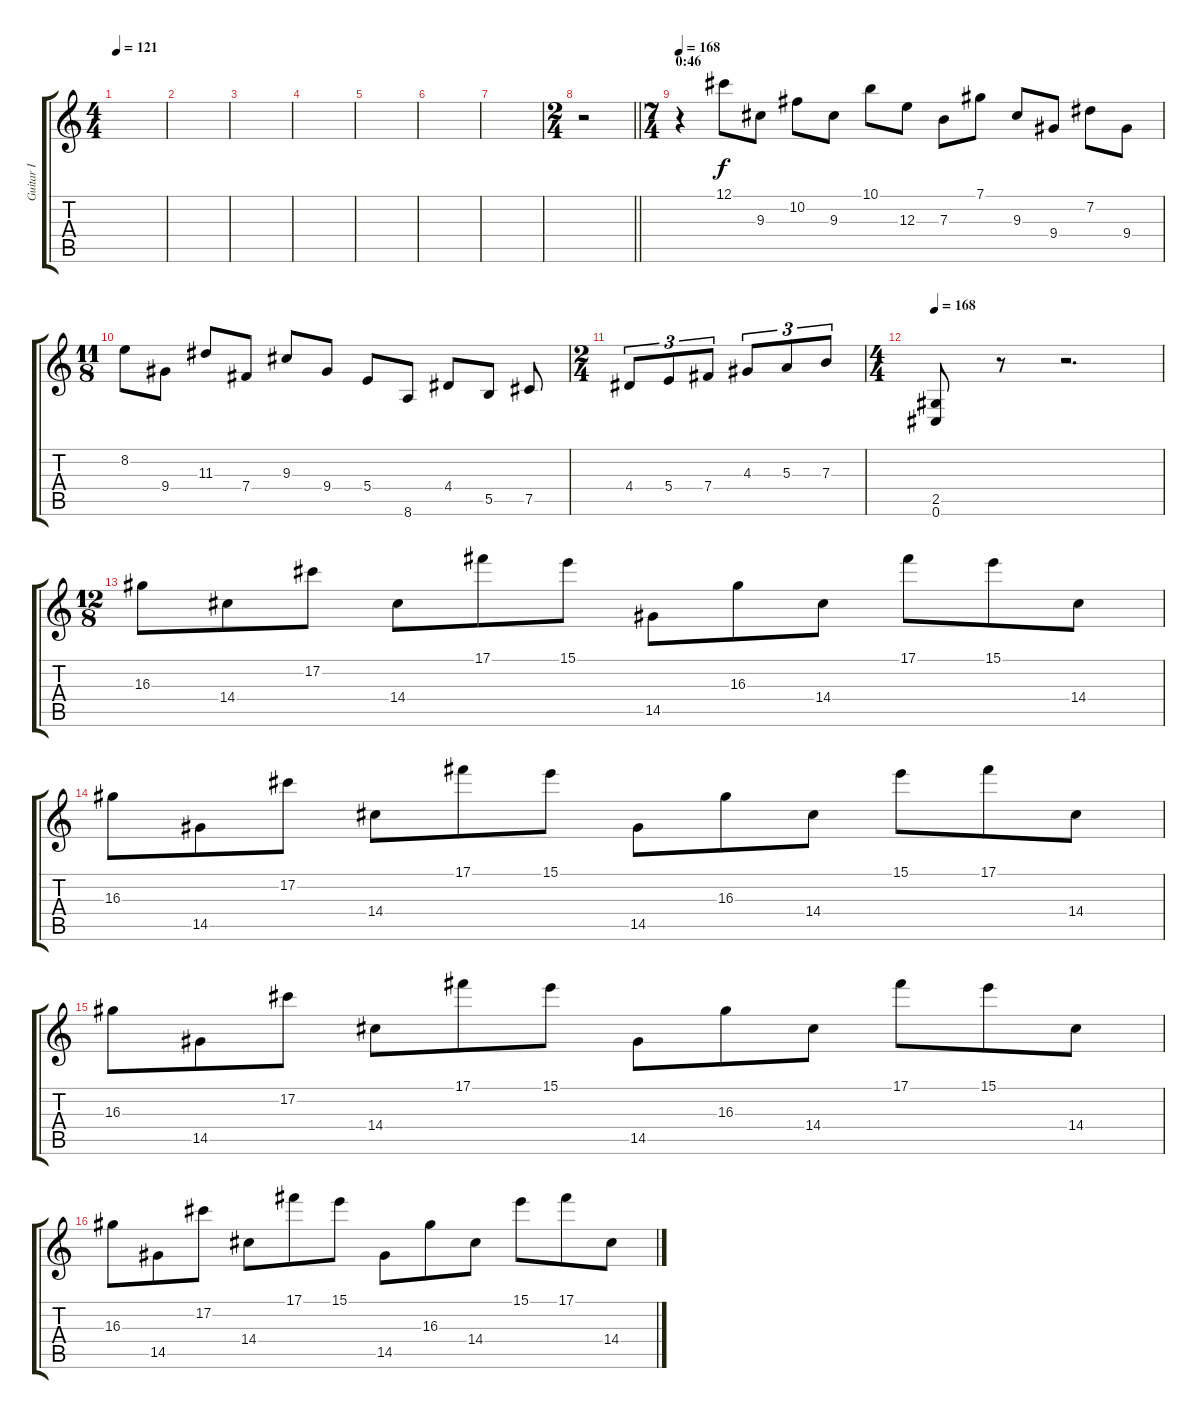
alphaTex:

\track ("Guitar I" "Guitar I") {instrument distortionguitar}
\staff {score tabs}
\tuning (Db4 Ab3 E3 B2 Gb2 Db2) {hide}
\ts (4 4)
\tempo 121
\clef g2
\ks c
|
|
|
|
|
|
|
\ts (2 4)
\barLineRight lightlight
r.2 |
\ts (7 4)
\section ("" "0:46")
\tempo 168
r.4 12.1.8 9.3.8 10.2.8 9.3.8 10.1.8 12.3.8 7.3.8 7.1.8 9.3.8 9.4.8 7.2.8 9.4.8 |
\ts (11 8)
8.2.8 9.4.8 11.3.8 7.4.8 9.3.8 9.4.8 5.4.8 8.6.8 4.4.8 5.5.8 7.5.8 |
\ts (2 4)
4.4.8{tu (3 2)} 5.4.8{tu (3 2)} 7.4.8{tu (3 2)} 4.3.8{tu (3 2)} 5.3.8{tu (3 2)} 7.3.8{tu (3 2)} |
\ts (4 4)
\tempo 168
(2.5 0.6).8 r.8 r.2{d} |
\ts (12 8)
16.3.8 14.4.8 17.2.8 14.4.8 17.1.8 15.1.8 14.5.8 16.3.8 14.4.8 17.1.8 15.1.8 14.4.8 |
16.3.8 14.5.8 17.2.8 14.4.8 17.1.8 15.1.8 14.5.8 16.3.8 14.4.8 15.1.8 17.1.8 14.4.8 |
16.3.8 14.5.8 17.2.8 14.4.8 17.1.8 15.1.8 14.5.8 16.3.8 14.4.8 17.1.8 15.1.8 14.4.8 |
16.3.8 14.5.8 17.2.8 14.4.8 17.1.8 15.1.8 14.5.8 16.3.8 14.4.8 15.1.8 17.1.8 14.4.8
